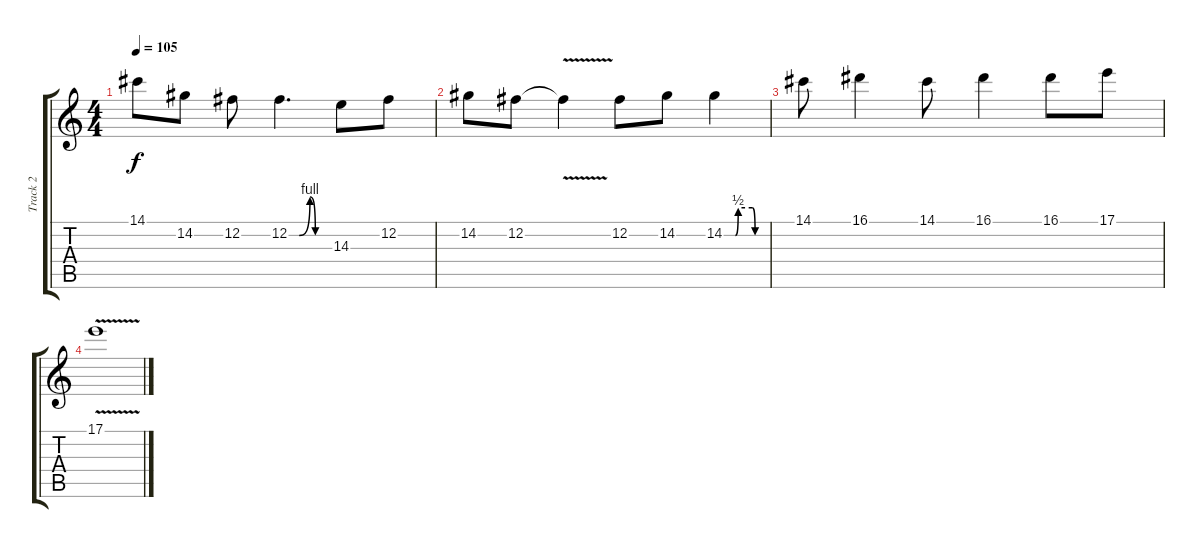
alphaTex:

\track ("Track 2" "Track 2") {instrument distortionguitar}
\staff {score tabs}
\tuning (B3 Gb3 D3 A2 E2 B1) {hide}
\ts (4 4)
\tempo 105
\clef g2
\ks c
14.1.8{dy f} 14.2.8 12.2.8 12.2{be (custom 0 0 15 0 31 4 39 0 60 0)}.4{d} 14.3.8 12.2.8 |
14.2.8 12.2.8 12.2{v t}.4 12.2.8 14.2.8 14.2{be (custom 0 0 16 0 20 2 40 2 44 0 60 0)}.4 |
14.1.8 16.1.4 14.1.8 16.1.4 16.1.8 17.1.8 |
17.1{v}.1
